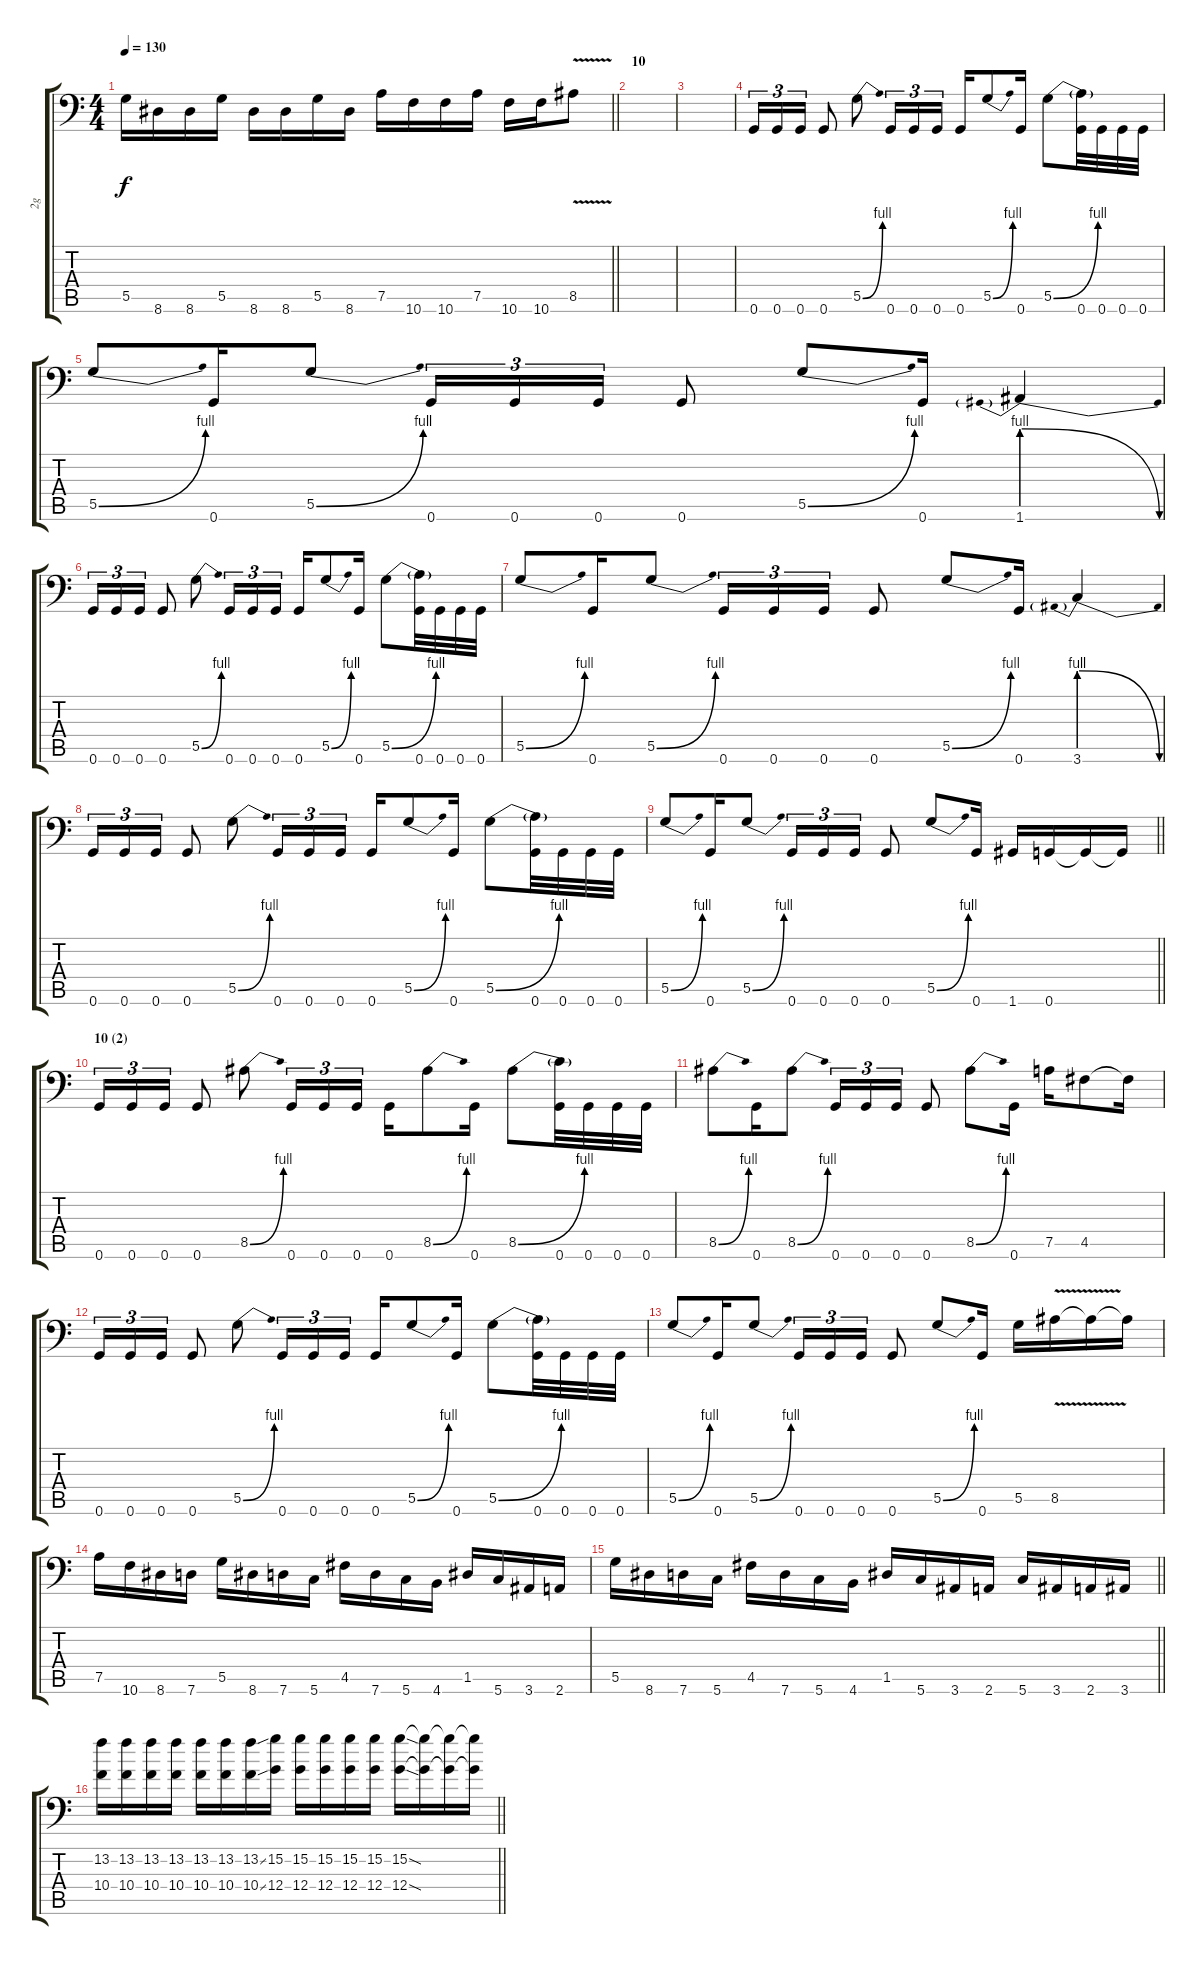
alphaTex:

\track ("2g" "2g") {instrument distortionguitar}
\staff {score tabs}
\tuning (A3 E3 C3 G2 D2 G1) {hide}
\ts (4 4)
\tempo 130
\clef f4
\barLineRight lightlight
\ks c
5.5.16{dy f} 8.6.16 8.6.16 5.5.16 8.6.16 8.6.16 5.5.16 8.6.16 7.5.16 10.6.16 10.6.16 7.5.16 10.6.16 10.6.16 8.5{v}.8 |
\section ("" "10")
|
|
0.6.16{tu (3 2)} 0.6.16{tu (3 2)} 0.6.16{tu (3 2)} 0.6.8 5.5{be (bend 0 0 60 4)}.8 0.6.16{tu (3 2)} 0.6.16{tu (3 2)} 0.6.16{tu (3 2)} 0.6.16 5.5{be (bend 0 0 60 4)}.8 0.6.16 5.5{be (bend 0 0 60 4)}.8 (5.5{t} 0.6).32 0.6.32 0.6.32 0.6.32 |
5.5{be (bend 0 0 60 4)}.8 0.6.16 5.5{be (bend 0 0 60 4)}.8 0.6.16{tu (3 2)} 0.6.16{tu (3 2)} 0.6.16{tu (3 2)} 0.6.8 5.5{be (bend 0 0 60 4)}.8 0.6.16 1.6{be (prebendrelease 0 4 60 0)}.4 |
0.6.16{tu (3 2)} 0.6.16{tu (3 2)} 0.6.16{tu (3 2)} 0.6.8 5.5{be (bend 0 0 60 4)}.8 0.6.16{tu (3 2)} 0.6.16{tu (3 2)} 0.6.16{tu (3 2)} 0.6.16 5.5{be (bend 0 0 60 4)}.8 0.6.16 5.5{be (bend 0 0 60 4)}.8 (5.5{t} 0.6).32 0.6.32 0.6.32 0.6.32 |
5.5{be (bend 0 0 60 4)}.8 0.6.16 5.5{be (bend 0 0 60 4)}.8 0.6.16{tu (3 2)} 0.6.16{tu (3 2)} 0.6.16{tu (3 2)} 0.6.8 5.5{be (bend 0 0 60 4)}.8 0.6.16 3.6{be (prebendrelease 0 4 60 0)}.4 |
0.6.16{tu (3 2)} 0.6.16{tu (3 2)} 0.6.16{tu (3 2)} 0.6.8 5.5{be (bend 0 0 60 4)}.8 0.6.16{tu (3 2)} 0.6.16{tu (3 2)} 0.6.16{tu (3 2)} 0.6.16 5.5{be (bend 0 0 60 4)}.8 0.6.16 5.5{be (bend 0 0 60 4)}.8 (5.5{t} 0.6).32 0.6.32 0.6.32 0.6.32 |
\barLineRight lightlight
5.5{be (bend 0 0 60 4)}.8 0.6.16 5.5{be (bend 0 0 60 4)}.8 0.6.16{tu (3 2)} 0.6.16{tu (3 2)} 0.6.16{tu (3 2)} 0.6.8 5.5{be (bend 0 0 60 4)}.8 0.6.16 1.6.16 0.6.16 0.6{t}.16 0.6{t}.16 |
\section ("" "10 (2)")
0.6.16{tu (3 2)} 0.6.16{tu (3 2)} 0.6.16{tu (3 2)} 0.6.8 8.5{be (bend 0 0 60 4)}.8 0.6.16{tu (3 2)} 0.6.16{tu (3 2)} 0.6.16{tu (3 2)} 0.6.16 8.5{be (bend 0 0 60 4)}.8 0.6.16 8.5{be (bend 0 0 60 4)}.8 (8.5{t} 0.6).32 0.6.32 0.6.32 0.6.32 |
8.5{be (bend 0 0 60 4)}.8 0.6.16 8.5{be (bend 0 0 60 4)}.8 0.6.16{tu (3 2)} 0.6.16{tu (3 2)} 0.6.16{tu (3 2)} 0.6.8 8.5{be (bend 0 0 60 4)}.8 0.6.16 7.5.16 4.5.8 4.5{t}.16 |
0.6.16{tu (3 2)} 0.6.16{tu (3 2)} 0.6.16{tu (3 2)} 0.6.8 5.5{be (bend 0 0 60 4)}.8 0.6.16{tu (3 2)} 0.6.16{tu (3 2)} 0.6.16{tu (3 2)} 0.6.16 5.5{be (bend 0 0 60 4)}.8 0.6.16 5.5{be (bend 0 0 60 4)}.8 (5.5{t} 0.6).32 0.6.32 0.6.32 0.6.32 |
5.5{be (bend 0 0 60 4)}.8 0.6.16 5.5{be (bend 0 0 60 4)}.8 0.6.16{tu (3 2)} 0.6.16{tu (3 2)} 0.6.16{tu (3 2)} 0.6.8 5.5{be (bend 0 0 60 4)}.8 0.6.16 5.5.16 8.5{v}.16 8.5{t}.16 8.5{t}.16 |
7.5.16 10.6.16 8.6.16 7.6.16 5.5.16 8.6.16 7.6.16 5.6.16 4.5.16 7.6.16 5.6.16 4.6.16 1.5.16 5.6.16 3.6.16 2.6.16 |
\barLineRight lightlight
5.5.16 8.6.16 7.6.16 5.6.16 4.5.16 7.6.16 5.6.16 4.6.16 1.5.16 5.6.16 3.6.16 2.6.16 5.6.16 3.6.16 2.6.16 3.6.16 |
\barLineRight lightlight
(13.2 10.4).16{volume 13} (13.2 10.4).16 (13.2 10.4).16 (13.2 10.4).16 (13.2 10.4).16 (13.2 10.4).16 (13.2{ss} 10.4{ss}).16 (15.2 12.4).16 (15.2 12.4).16 (15.2 12.4).16 (15.2 12.4).16 (15.2 12.4).16 (15.2{sod} 12.4{sod}).16 (15.2{t} 12.4{t}).16 (15.2{t} 12.4{t}).16 (15.2{t} 12.4{t}).16
